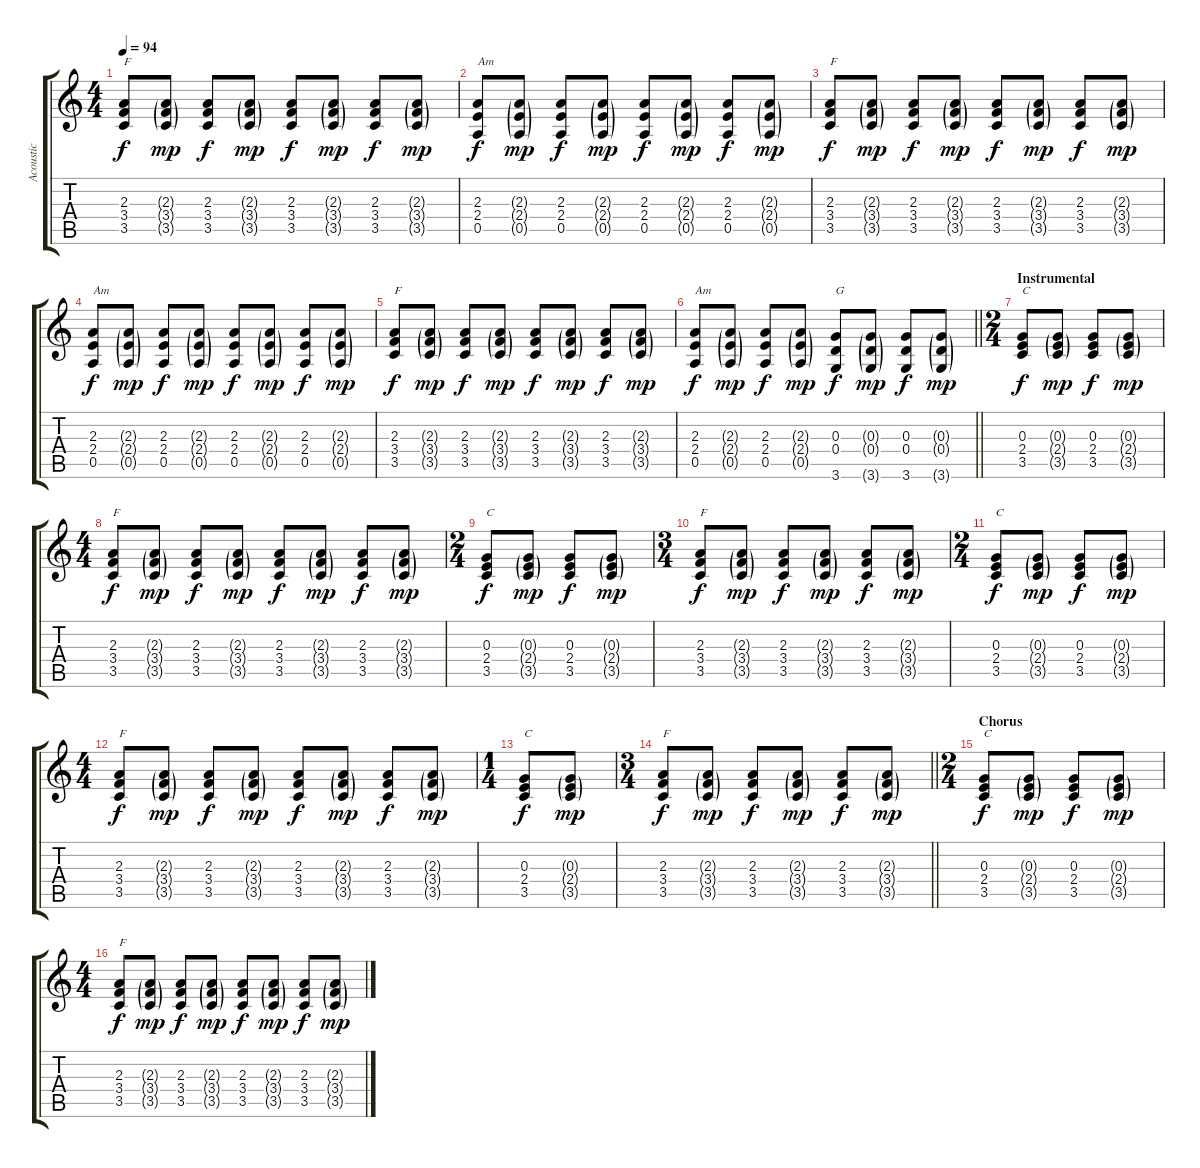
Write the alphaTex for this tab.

\track ("Acoustic" "Acoustic") {instrument acousticguitarsteel}
\staff {score tabs}
\tuning (E4 B3 G3 D3 A2 E2) {hide}
\ts (4 4)
\tempo 94
\clef g2
\ks c
(2.3 3.4 3.5).8{txt "F" dy f} (2.3{g} 3.4{g} 3.5{g}).8{dy mp} (2.3 3.4 3.5).8{dy f} (2.3{g} 3.4{g} 3.5{g}).8{dy mp} (2.3 3.4 3.5).8{dy f} (2.3{g} 3.4{g} 3.5{g}).8{dy mp} (2.3 3.4 3.5).8{dy f} (2.3{g} 3.4{g} 3.5{g}).8{dy mp} |
(2.3 2.4 0.5).8{txt "Am" dy f} (2.3{g} 2.4{g} 0.5{g}).8{dy mp} (2.3 2.4 0.5).8{dy f} (2.3{g} 2.4{g} 0.5{g}).8{dy mp} (2.3 2.4 0.5).8{dy f} (2.3{g} 2.4{g} 0.5{g}).8{dy mp} (2.3 2.4 0.5).8{dy f} (2.3{g} 2.4{g} 0.5{g}).8{dy mp} |
(2.3 3.4 3.5).8{txt "F" dy f} (2.3{g} 3.4{g} 3.5{g}).8{dy mp} (2.3 3.4 3.5).8{dy f} (2.3{g} 3.4{g} 3.5{g}).8{dy mp} (2.3 3.4 3.5).8{dy f} (2.3{g} 3.4{g} 3.5{g}).8{dy mp} (2.3 3.4 3.5).8{dy f} (2.3{g} 3.4{g} 3.5{g}).8{dy mp} |
(2.3 2.4 0.5).8{txt "Am" dy f} (2.3{g} 2.4{g} 0.5{g}).8{dy mp} (2.3 2.4 0.5).8{dy f} (2.3{g} 2.4{g} 0.5{g}).8{dy mp} (2.3 2.4 0.5).8{dy f} (2.3{g} 2.4{g} 0.5{g}).8{dy mp} (2.3 2.4 0.5).8{dy f} (2.3{g} 2.4{g} 0.5{g}).8{dy mp} |
(2.3 3.4 3.5).8{txt "F" dy f} (2.3{g} 3.4{g} 3.5{g}).8{dy mp} (2.3 3.4 3.5).8{dy f} (2.3{g} 3.4{g} 3.5{g}).8{dy mp} (2.3 3.4 3.5).8{dy f} (2.3{g} 3.4{g} 3.5{g}).8{dy mp} (2.3 3.4 3.5).8{dy f} (2.3{g} 3.4{g} 3.5{g}).8{dy mp} |
\barLineRight lightlight
(2.3 2.4 0.5).8{txt "Am" dy f} (2.3{g} 2.4{g} 0.5{g}).8{dy mp} (2.3 2.4 0.5).8{dy f} (2.3{g} 2.4{g} 0.5{g}).8{dy mp} (0.3 0.4 3.6).8{txt "G" dy f} (0.3{g} 0.4{g} 3.6{g}).8{dy mp} (0.3 0.4 3.6).8{dy f} (0.3{g} 0.4{g} 3.6{g}).8{dy mp} |
\ts (2 4)
\section ("" "Instrumental")
(0.3 2.4 3.5).8{txt "C" dy f} (0.3{g} 2.4{g} 3.5{g}).8{dy mp} (0.3 2.4 3.5).8{dy f} (0.3{g} 2.4{g} 3.5{g}).8{dy mp} |
\ts (4 4)
(2.3 3.4 3.5).8{txt "F" dy f} (2.3{g} 3.4{g} 3.5{g}).8{dy mp} (2.3 3.4 3.5).8{dy f} (2.3{g} 3.4{g} 3.5{g}).8{dy mp} (2.3 3.4 3.5).8{dy f} (2.3{g} 3.4{g} 3.5{g}).8{dy mp} (2.3 3.4 3.5).8{dy f} (2.3{g} 3.4{g} 3.5{g}).8{dy mp} |
\ts (2 4)
(0.3 2.4 3.5).8{txt "C" dy f} (0.3{g} 2.4{g} 3.5{g}).8{dy mp} (0.3 2.4 3.5).8{dy f} (0.3{g} 2.4{g} 3.5{g}).8{dy mp} |
\ts (3 4)
(2.3 3.4 3.5).8{txt "F" dy f} (2.3{g} 3.4{g} 3.5{g}).8{dy mp} (2.3 3.4 3.5).8{dy f} (2.3{g} 3.4{g} 3.5{g}).8{dy mp} (2.3 3.4 3.5).8{dy f} (2.3{g} 3.4{g} 3.5{g}).8{dy mp} |
\ts (2 4)
(0.3 2.4 3.5).8{txt "C" dy f} (0.3{g} 2.4{g} 3.5{g}).8{dy mp} (0.3 2.4 3.5).8{dy f} (0.3{g} 2.4{g} 3.5{g}).8{dy mp} |
\ts (4 4)
(2.3 3.4 3.5).8{txt "F" dy f} (2.3{g} 3.4{g} 3.5{g}).8{dy mp} (2.3 3.4 3.5).8{dy f} (2.3{g} 3.4{g} 3.5{g}).8{dy mp} (2.3 3.4 3.5).8{dy f} (2.3{g} 3.4{g} 3.5{g}).8{dy mp} (2.3 3.4 3.5).8{dy f} (2.3{g} 3.4{g} 3.5{g}).8{dy mp} |
\ts (1 4)
(0.3 2.4 3.5).8{txt "C" dy f} (0.3{g} 2.4{g} 3.5{g}).8{dy mp} |
\ts (3 4)
\barLineRight lightlight
(2.3 3.4 3.5).8{txt "F" dy f} (2.3{g} 3.4{g} 3.5{g}).8{dy mp} (2.3 3.4 3.5).8{dy f} (2.3{g} 3.4{g} 3.5{g}).8{dy mp} (2.3 3.4 3.5).8{dy f} (2.3{g} 3.4{g} 3.5{g}).8{dy mp} |
\ts (2 4)
\section ("" "Chorus")
(0.3 2.4 3.5).8{txt "C" dy f} (0.3{g} 2.4{g} 3.5{g}).8{dy mp} (0.3 2.4 3.5).8{dy f} (0.3{g} 2.4{g} 3.5{g}).8{dy mp} |
\ts (4 4)
(2.3 3.4 3.5).8{txt "F" dy f} (2.3{g} 3.4{g} 3.5{g}).8{dy mp} (2.3 3.4 3.5).8{dy f} (2.3{g} 3.4{g} 3.5{g}).8{dy mp} (2.3 3.4 3.5).8{dy f} (2.3{g} 3.4{g} 3.5{g}).8{dy mp} (2.3 3.4 3.5).8{dy f} (2.3{g} 3.4{g} 3.5{g}).8{dy mp}
